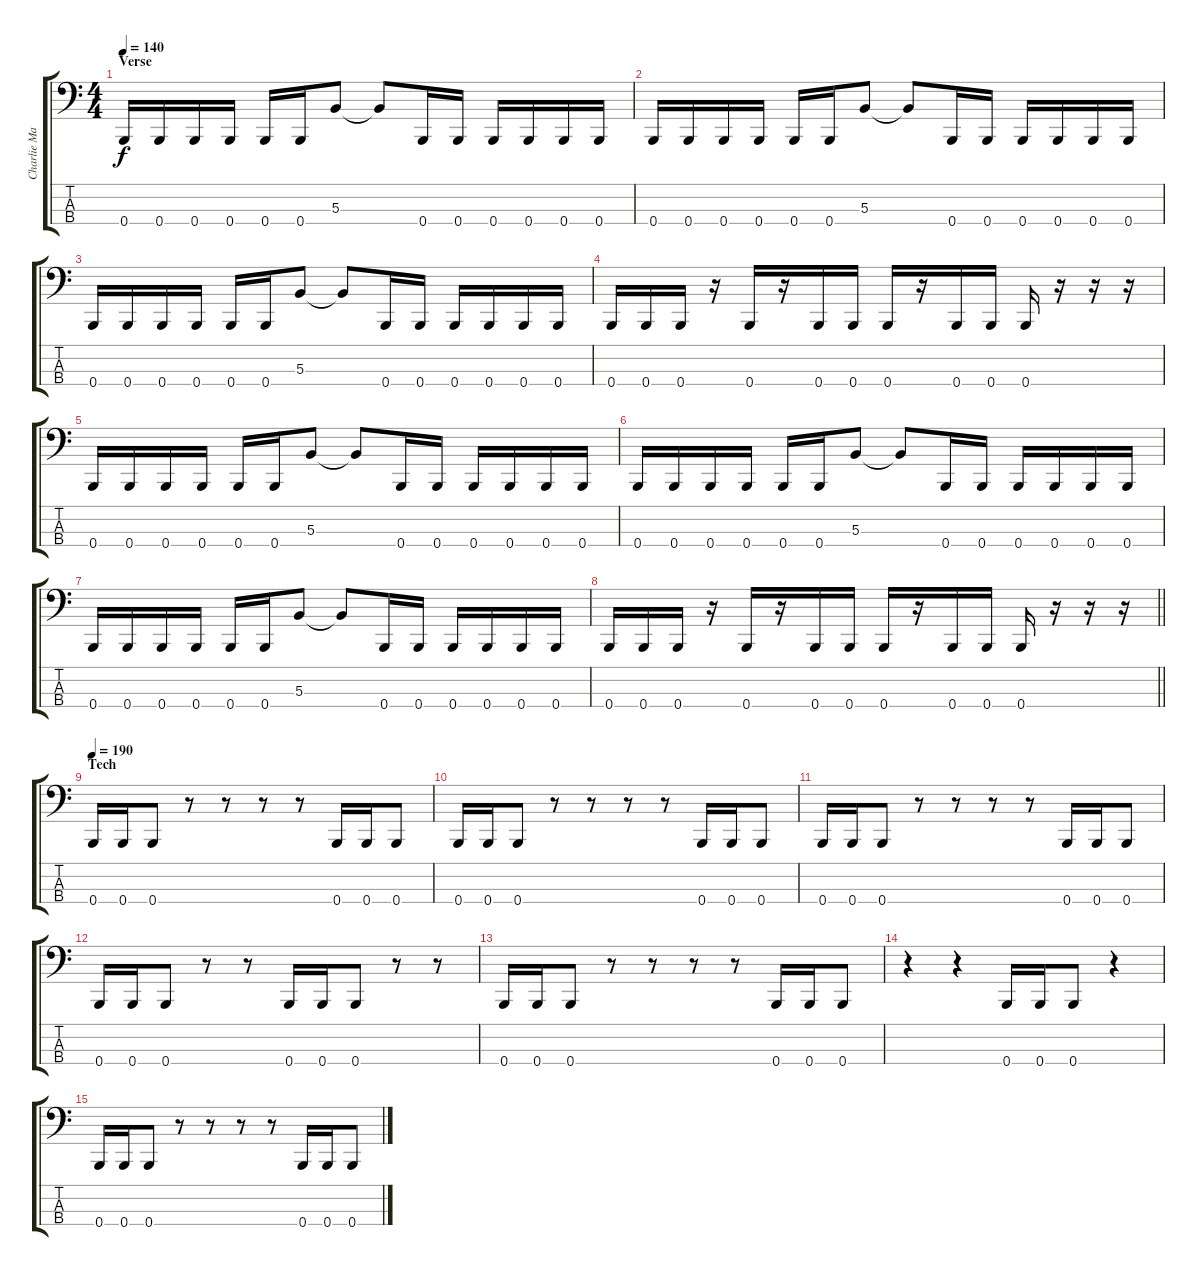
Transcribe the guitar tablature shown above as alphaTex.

\track ("Charlie Martin (Bass Guitar)" "Charlie Ma") {instrument electricbasspick}
\staff {score tabs}
\tuning (E2 B1 Gb1 B0) {hide}
\ts (4 4)
\section ("" "Verse")
\tempo 140
\clef f4
\ks c
0.4.16{dy f} 0.4.16 0.4.16 0.4.16 0.4.16 0.4.16 5.3.8 5.3{t}.8 0.4.16 0.4.16 0.4.16 0.4.16 0.4.16 0.4.16 |
0.4.16 0.4.16 0.4.16 0.4.16 0.4.16 0.4.16 5.3.8 5.3{t}.8 0.4.16 0.4.16 0.4.16 0.4.16 0.4.16 0.4.16 |
0.4.16 0.4.16 0.4.16 0.4.16 0.4.16 0.4.16 5.3.8 5.3{t}.8 0.4.16 0.4.16 0.4.16 0.4.16 0.4.16 0.4.16 |
0.4.16 0.4.16 0.4.16 r.16 0.4.16 r.16 0.4.16 0.4.16 0.4.16 r.16 0.4.16 0.4.16 0.4.16 r.16 r.16 r.16 |
0.4.16 0.4.16 0.4.16 0.4.16 0.4.16 0.4.16 5.3.8 5.3{t}.8 0.4.16 0.4.16 0.4.16 0.4.16 0.4.16 0.4.16 |
0.4.16 0.4.16 0.4.16 0.4.16 0.4.16 0.4.16 5.3.8 5.3{t}.8 0.4.16 0.4.16 0.4.16 0.4.16 0.4.16 0.4.16 |
0.4.16 0.4.16 0.4.16 0.4.16 0.4.16 0.4.16 5.3.8 5.3{t}.8 0.4.16 0.4.16 0.4.16 0.4.16 0.4.16 0.4.16 |
\barLineRight lightlight
0.4.16 0.4.16 0.4.16 r.16 0.4.16 r.16 0.4.16 0.4.16 0.4.16 r.16 0.4.16 0.4.16 0.4.16 r.16 r.16 r.16 |
\section ("" "Tech")
\tempo 190
0.4.16 0.4.16 0.4.8 r.8 r.8 r.8 r.8 0.4.16 0.4.16 0.4.8 |
0.4.16 0.4.16 0.4.8 r.8 r.8 r.8 r.8 0.4.16 0.4.16 0.4.8 |
0.4.16 0.4.16 0.4.8 r.8 r.8 r.8 r.8 0.4.16 0.4.16 0.4.8 |
0.4.16 0.4.16 0.4.8 r.8 r.8 0.4.16 0.4.16 0.4.8 r.8 r.8 |
0.4.16 0.4.16 0.4.8 r.8 r.8 r.8 r.8 0.4.16 0.4.16 0.4.8 |
r.4 r.4 0.4.16 0.4.16 0.4.8 r.4 |
0.4.16 0.4.16 0.4.8 r.8 r.8 r.8 r.8 0.4.16 0.4.16 0.4.8
